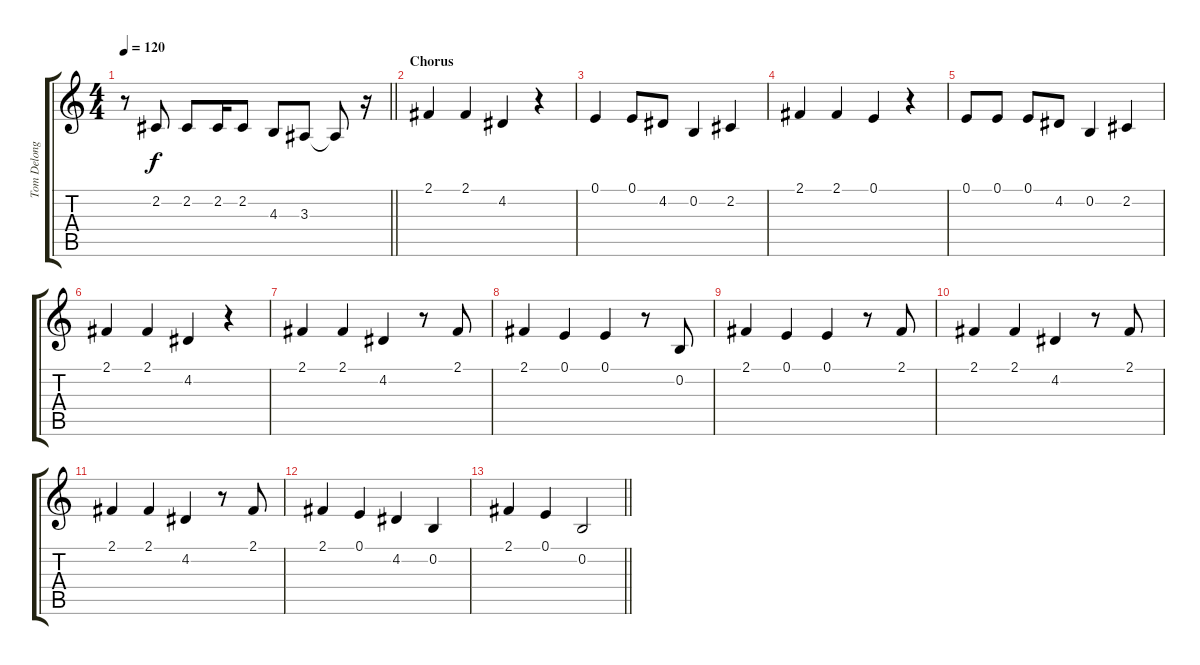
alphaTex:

\track ("Tom Delonge - Vocals" "Tom Delong") {instrument lead6voice}
\staff {score tabs}
\tuning (E4 B3 G3 D3 A2 E2) {hide}
\ts (4 4)
\tempo 120
\clef g2
\barLineRight lightlight
\ks c
r.8{dy f} 2.2.8 2.2.8 2.2.16 2.2.8 4.3.8 3.3.8 3.3{t}.8 r.16 |
\section ("" "Chorus")
2.1.4 2.1.4 4.2.4 r.4 |
0.1.4 0.1.8 4.2.8 0.2.4 2.2.4 |
2.1.4 2.1.4 0.1.4 r.4 |
0.1.8 0.1.8 0.1.8 4.2.8 0.2.4 2.2.4 |
2.1.4 2.1.4 4.2.4 r.4 |
2.1.4 2.1.4 4.2.4 r.8 2.1.8 |
2.1.4 0.1.4 0.1.4 r.8 0.2.8 |
2.1.4 0.1.4 0.1.4 r.8 2.1.8 |
2.1.4 2.1.4 4.2.4 r.8 2.1.8 |
2.1.4 2.1.4 4.2.4 r.8 2.1.8 |
2.1.4 0.1.4 4.2.4 0.2.4 |
\barLineRight lightlight
2.1.4 0.1.4 0.2.2
